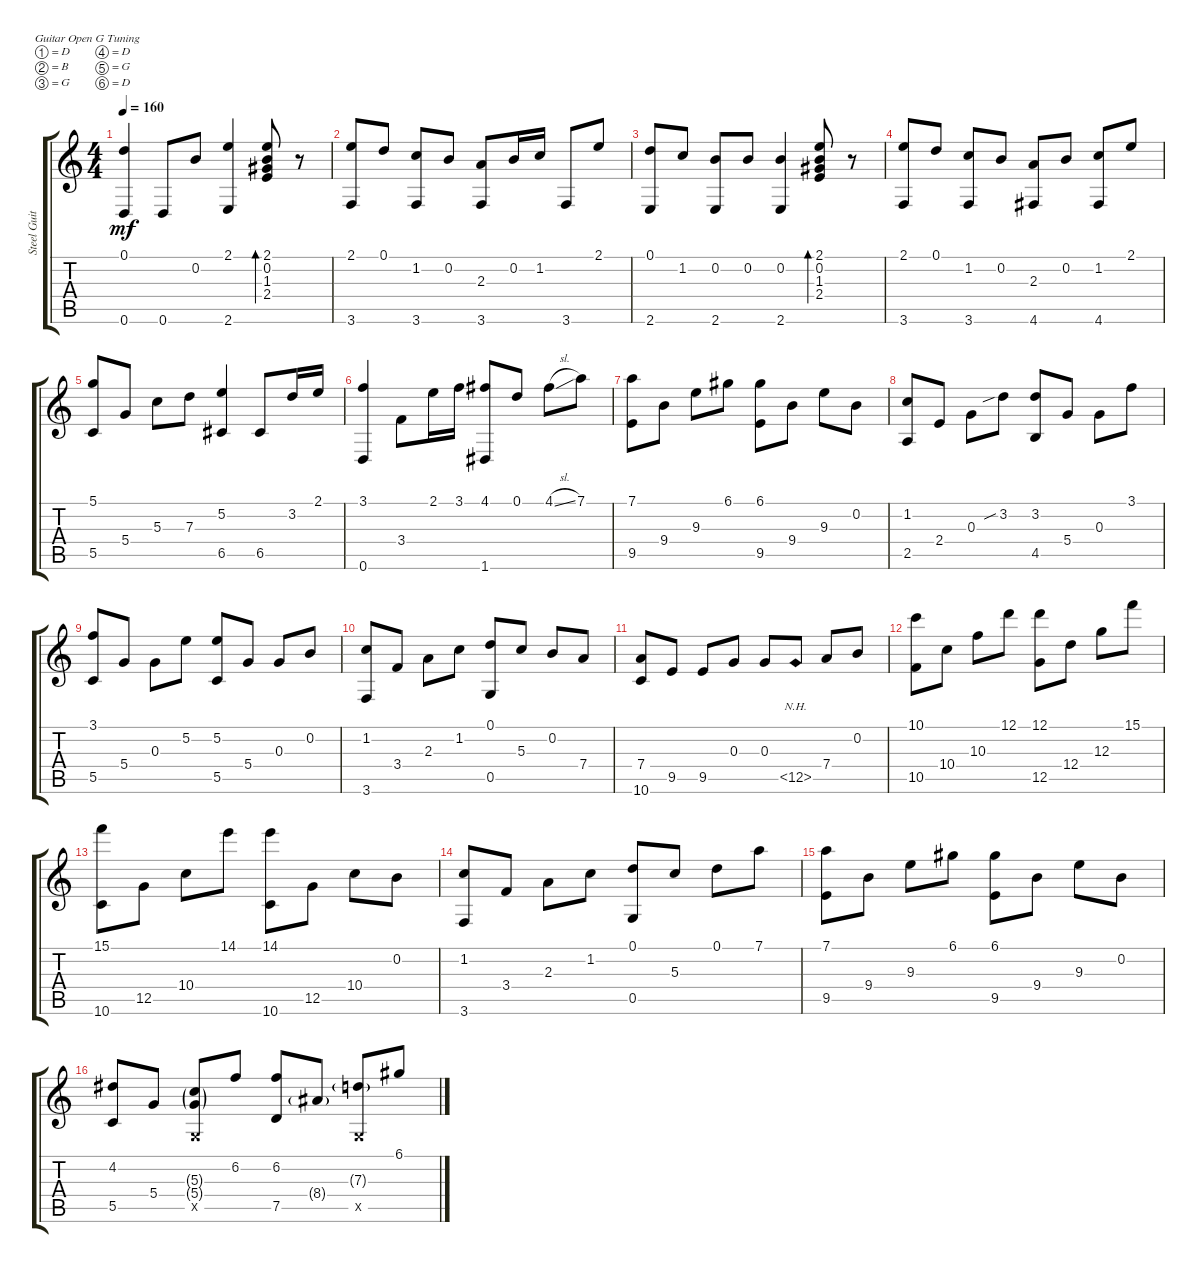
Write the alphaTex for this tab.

\defaultSystemsLayout 4
\bracketExtendMode groupsimilarinstruments
\otherSystemsTrackNameOrientation horizontal
\track ("Steel Guitar" "Steel Guit") {instrument acousticguitarsteel}
\staff {score tabs}
\tuning (D4 B3 G3 D3 G2 D2)
\ts (4 4)
\tempo 160
\clef g2
\scale
1.07818
\ks c
(0.1 0.6).4{dy mf beam Up} 0.6.8{beam Up} 0.2.8{beam Up} (2.1 2.6).4{beam Up} (2.1 0.2 1.3{acc #} 2.4).8{bd 30 beam Up} r.8{beam Up} |
\scale
0.960908 (2.1 3.6).8{beam Up} 0.1.8{beam Up} (1.2 3.6).8{beam Up} 0.2.8{beam Up} (2.3 3.6).8{beam Up} 0.2.16{beam Up} 1.2.16{beam Up} 3.6.8{beam Up} 2.1.8{beam Up} |
\scale
0.960908 (0.1 2.6).8{beam Up} 1.2.8{beam Up} (2.6 0.2).8{beam Up} 0.2.8{beam Up} (0.2 2.6).4{beam Up} (2.1 0.2 1.3{acc #} 2.4).8{bd 30 beam Up} r.8{beam Up} |
\scale
1.07818 (2.1 3.6).8{beam Up} 0.1.8{beam Up} (1.2 3.6).8{beam Up} 0.2.8{beam Up} (2.3 4.6{acc #}).8{beam Up} 0.2.8{beam Up} (1.2 4.6{acc #}).8{beam Up} 2.1.8{beam Up} |
\scale
0.960908 (5.1 5.5).8{beam Up} 5.4.8{beam Up} 5.3.8{beam Down} 7.3.8{beam Down} (5.2 6.5{acc #}).4{beam Up} 6.5{acc #}.8{beam Up} 3.2.16{beam Up} 2.1.16{beam Up} |
\scale
0.960908 (3.1 0.6).4{beam Up} 3.4.8{beam Down} 2.1.16{beam Down} 3.1.16{beam Down} (4.1{acc #} 1.6{acc #}).8{beam Up} 0.1.8{beam Up} 4.1{sl acc #}.8{beam Down} 7.1.8{beam Down} |
\scale
1.07818 (7.1 9.5).8{beam Down} 9.4.8{beam Down} 9.3.8{beam Down} 6.1{acc #}.8{beam Down} (6.1{acc #} 9.5).8{beam Down} 9.4.8{beam Down} 9.3.8{beam Down} 0.2.8{beam Down} |
\scale
0.960908 (1.2 2.5).8{beam Up} 2.4.8{beam Up} 0.3.8{beam Down} 3.2{sib}.8{beam Down} (3.2 4.5).8{beam Up} 5.4.8{beam Up} 0.3.8{beam Down} 3.1.8{beam Down} |
\scale
0.960908 (3.1 5.5).8{beam Up} 5.4.8{beam Up} 0.3.8{beam Down} 5.2.8{beam Down} (5.2 5.5).8{beam Up} 5.4.8{beam Up} 0.3.8{beam Up} 0.2.8{beam Up} |
\scale
1.07818 (1.2 3.6).8{beam Up} 3.4.8{beam Up} 2.3.8{beam Down} 1.2.8{beam Down} (0.1 0.5).8{beam Up} 5.3.8{beam Up} 0.2.8{beam Up} 7.4.8{beam Up} |
\scale
0.960908 (7.4 10.6).8{beam Up} 9.5.8{beam Up} 9.5.8{beam Up} 0.3.8{beam Up} 0.3.8{beam Up} 12.5{nh}.8{beam Up} 7.4.8{beam Up} 0.2.8{beam Up} |
\scale
0.960908 (10.1 10.5).8{beam Down} 10.4.8{beam Down} 10.3.8{beam Down} 12.1.8{beam Down} (12.1 12.5).8{beam Down} 12.4.8{beam Down} 12.3.8{beam Down} 15.1.8{beam Down} |
\scale
1.07818 (15.1 10.6).8{beam Down} 12.5.8{beam Down} 10.4.8{beam Down} 14.1.8{beam Down} (14.1 10.6).8{beam Down} 12.5.8{beam Down} 10.4.8{beam Down} 0.2.8{beam Down} |
\scale
0.960908 (1.2 3.6).8{beam Up} 3.4.8{beam Up} 2.3.8{beam Down} 1.2.8{beam Down} (0.1 0.5).8{beam Up} 5.3.8{beam Up} 0.1.8{beam Down} 7.1.8{beam Down} |
\scale
0.960908 (7.1 9.5).8{beam Down} 9.4.8{beam Down} 9.3.8{beam Down} 6.1{acc #}.8{beam Down} (6.1{acc #} 9.5).8{beam Down} 9.4.8{beam Down} 9.3.8{beam Down} 0.2.8{beam Down} |
\scale
1.07818 (4.2{acc #} 5.5).8{beam Up} 5.4.8{beam Up} (5.3{g} 5.4{g} 0.5{x}).8{beam Up} 6.2.8{beam Up} (6.2 7.5).8{beam Up} 8.4{g acc #}.8{beam Up} (7.3{g} 0.5{x}).8{beam Up} 6.1{acc #}.8{beam Up}
